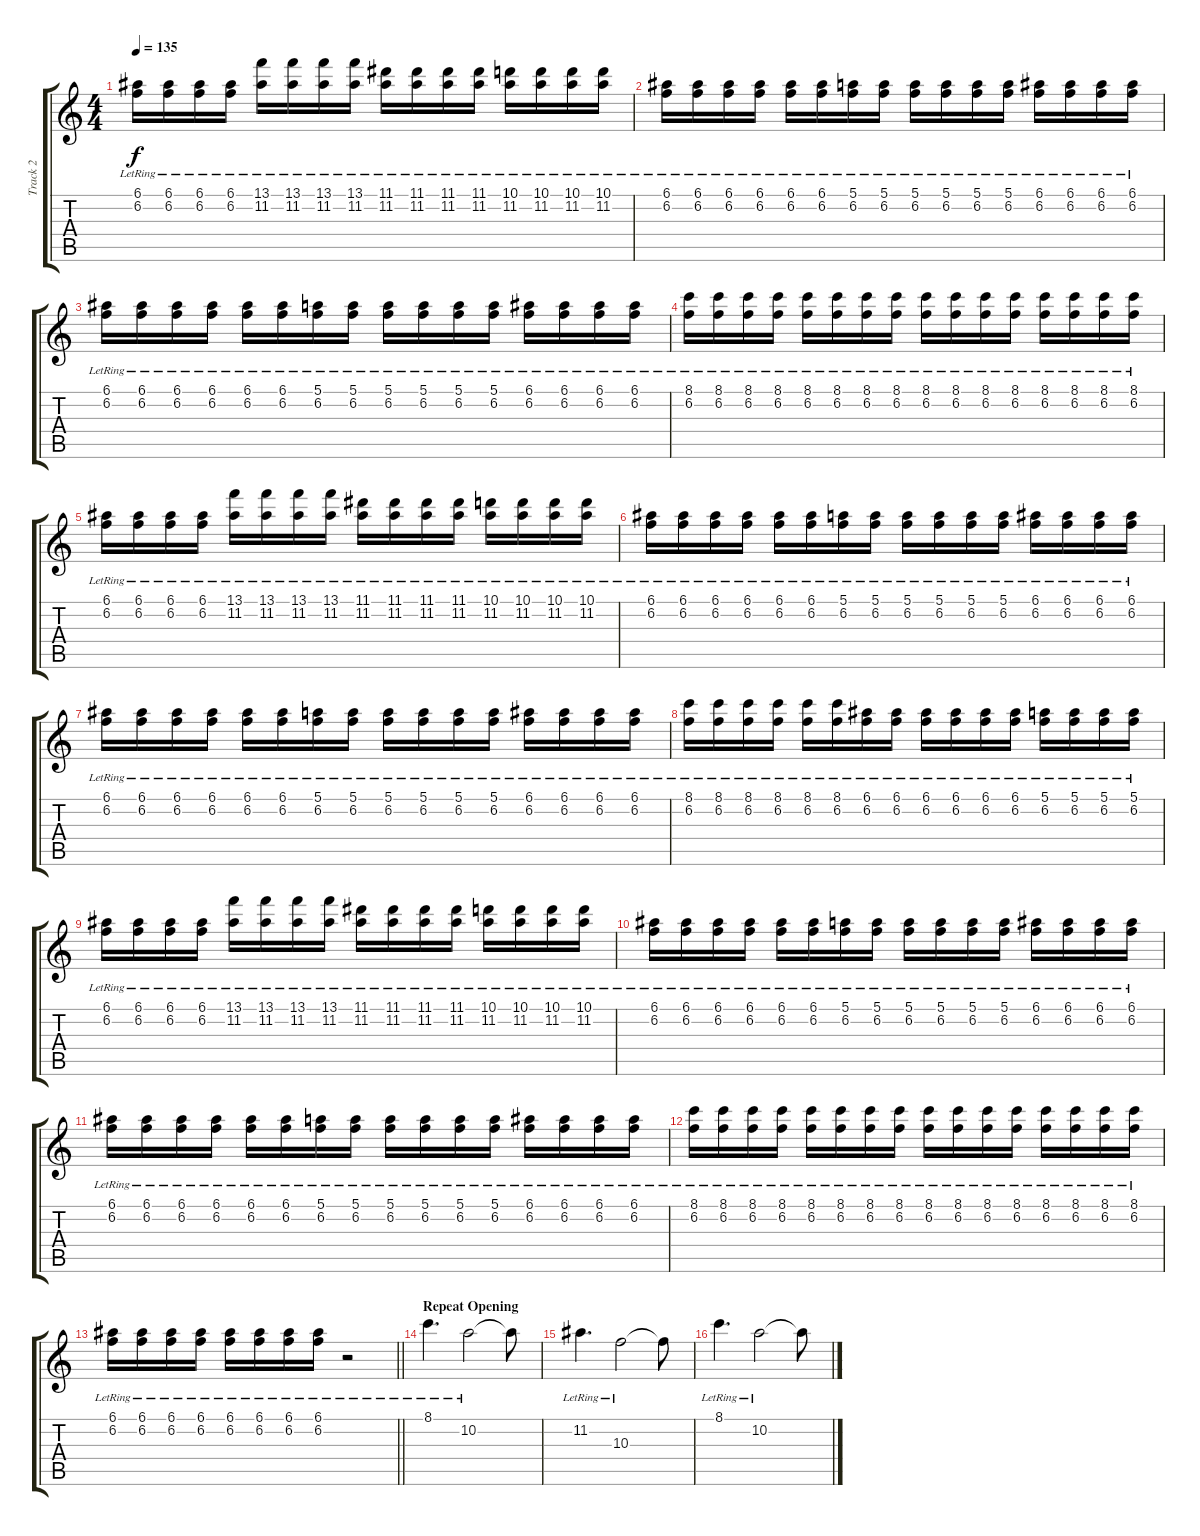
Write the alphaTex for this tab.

\track ("Track 2" "Track 2") {instrument overdrivenguitar}
\staff {score tabs}
\tuning (E4 B3 G3 D3 A2 D2) {hide}
\ts (4 4)
\tempo 135
\clef g2
\ks c
(6.1{lr} 6.2{lr}).16{dy f} (6.1{lr} 6.2{lr}).16 (6.1{lr} 6.2{lr}).16 (6.1{lr} 6.2{lr}).16 (13.1{lr} 11.2{lr}).16 (13.1{lr} 11.2{lr}).16 (13.1{lr} 11.2{lr}).16 (13.1{lr} 11.2{lr}).16 (11.1{lr} 11.2{lr}).16 (11.1{lr} 11.2{lr}).16 (11.1{lr} 11.2{lr}).16 (11.1{lr} 11.2{lr}).16 (10.1{lr} 11.2{lr}).16 (10.1{lr} 11.2{lr}).16 (10.1{lr} 11.2{lr}).16 (10.1{lr} 11.2{lr}).16 |
(6.1{lr} 6.2{lr}).16 (6.1{lr} 6.2{lr}).16 (6.1{lr} 6.2{lr}).16 (6.1{lr} 6.2{lr}).16 (6.1{lr} 6.2{lr}).16 (6.1{lr} 6.2{lr}).16 (5.1{lr} 6.2{lr}).16 (5.1{lr} 6.2{lr}).16 (5.1{lr} 6.2{lr}).16 (5.1{lr} 6.2{lr}).16 (5.1{lr} 6.2{lr}).16 (5.1{lr} 6.2{lr}).16 (6.1{lr} 6.2{lr}).16 (6.1{lr} 6.2{lr}).16 (6.1{lr} 6.2{lr}).16 (6.1{lr} 6.2{lr}).16 |
(6.1{lr} 6.2{lr}).16 (6.1{lr} 6.2{lr}).16 (6.1{lr} 6.2{lr}).16 (6.1{lr} 6.2{lr}).16 (6.1{lr} 6.2{lr}).16 (6.1{lr} 6.2{lr}).16 (5.1{lr} 6.2{lr}).16 (5.1{lr} 6.2{lr}).16 (5.1{lr} 6.2{lr}).16 (5.1{lr} 6.2{lr}).16 (5.1{lr} 6.2{lr}).16 (5.1{lr} 6.2{lr}).16 (6.1{lr} 6.2{lr}).16 (6.1{lr} 6.2{lr}).16 (6.1{lr} 6.2{lr}).16 (6.1{lr} 6.2{lr}).16 |
(8.1{lr} 6.2{lr}).16 (8.1{lr} 6.2{lr}).16 (8.1{lr} 6.2{lr}).16 (8.1{lr} 6.2{lr}).16 (8.1{lr} 6.2{lr}).16 (8.1{lr} 6.2{lr}).16 (8.1{lr} 6.2{lr}).16 (8.1{lr} 6.2{lr}).16 (8.1{lr} 6.2{lr}).16 (8.1{lr} 6.2{lr}).16 (8.1{lr} 6.2{lr}).16 (8.1{lr} 6.2{lr}).16 (8.1{lr} 6.2{lr}).16 (8.1{lr} 6.2{lr}).16 (8.1{lr} 6.2{lr}).16 (8.1{lr} 6.2{lr}).16 |
(6.1{lr} 6.2{lr}).16 (6.1{lr} 6.2{lr}).16 (6.1{lr} 6.2{lr}).16 (6.1{lr} 6.2{lr}).16 (13.1{lr} 11.2{lr}).16 (13.1{lr} 11.2{lr}).16 (13.1{lr} 11.2{lr}).16 (13.1{lr} 11.2{lr}).16 (11.1{lr} 11.2{lr}).16 (11.1{lr} 11.2{lr}).16 (11.1{lr} 11.2{lr}).16 (11.1{lr} 11.2{lr}).16 (10.1{lr} 11.2{lr}).16 (10.1{lr} 11.2{lr}).16 (10.1{lr} 11.2{lr}).16 (10.1{lr} 11.2{lr}).16 |
(6.1{lr} 6.2{lr}).16 (6.1{lr} 6.2{lr}).16 (6.1{lr} 6.2{lr}).16 (6.1{lr} 6.2{lr}).16 (6.1{lr} 6.2{lr}).16 (6.1{lr} 6.2{lr}).16 (5.1{lr} 6.2{lr}).16 (5.1{lr} 6.2{lr}).16 (5.1{lr} 6.2{lr}).16 (5.1{lr} 6.2{lr}).16 (5.1{lr} 6.2{lr}).16 (5.1{lr} 6.2{lr}).16 (6.1{lr} 6.2{lr}).16 (6.1{lr} 6.2{lr}).16 (6.1{lr} 6.2{lr}).16 (6.1{lr} 6.2{lr}).16 |
(6.1{lr} 6.2{lr}).16 (6.1{lr} 6.2{lr}).16 (6.1{lr} 6.2{lr}).16 (6.1{lr} 6.2{lr}).16 (6.1{lr} 6.2{lr}).16 (6.1{lr} 6.2{lr}).16 (5.1{lr} 6.2{lr}).16 (5.1{lr} 6.2{lr}).16 (5.1{lr} 6.2{lr}).16 (5.1{lr} 6.2{lr}).16 (5.1{lr} 6.2{lr}).16 (5.1{lr} 6.2{lr}).16 (6.1{lr} 6.2{lr}).16 (6.1{lr} 6.2{lr}).16 (6.1{lr} 6.2{lr}).16 (6.1{lr} 6.2{lr}).16 |
(8.1{lr} 6.2{lr}).16 (8.1{lr} 6.2{lr}).16 (8.1{lr} 6.2{lr}).16 (8.1{lr} 6.2{lr}).16 (8.1{lr} 6.2{lr}).16 (8.1{lr} 6.2{lr}).16 (6.1{lr} 6.2{lr}).16 (6.1{lr} 6.2{lr}).16 (6.1{lr} 6.2{lr}).16 (6.1{lr} 6.2{lr}).16 (6.1{lr} 6.2{lr}).16 (6.1{lr} 6.2{lr}).16 (5.1{lr} 6.2{lr}).16 (5.1{lr} 6.2{lr}).16 (5.1{lr} 6.2{lr}).16 (5.1{lr} 6.2{lr}).16 |
(6.1{lr} 6.2{lr}).16 (6.1{lr} 6.2{lr}).16 (6.1{lr} 6.2{lr}).16 (6.1{lr} 6.2{lr}).16 (13.1{lr} 11.2{lr}).16 (13.1{lr} 11.2{lr}).16 (13.1{lr} 11.2{lr}).16 (13.1{lr} 11.2{lr}).16 (11.1{lr} 11.2{lr}).16 (11.1{lr} 11.2{lr}).16 (11.1{lr} 11.2{lr}).16 (11.1{lr} 11.2{lr}).16 (10.1{lr} 11.2{lr}).16 (10.1{lr} 11.2{lr}).16 (10.1{lr} 11.2{lr}).16 (10.1{lr} 11.2{lr}).16 |
(6.1{lr} 6.2{lr}).16 (6.1{lr} 6.2{lr}).16 (6.1{lr} 6.2{lr}).16 (6.1{lr} 6.2{lr}).16 (6.1{lr} 6.2{lr}).16 (6.1{lr} 6.2{lr}).16 (5.1{lr} 6.2{lr}).16 (5.1{lr} 6.2{lr}).16 (5.1{lr} 6.2{lr}).16 (5.1{lr} 6.2{lr}).16 (5.1{lr} 6.2{lr}).16 (5.1{lr} 6.2{lr}).16 (6.1{lr} 6.2{lr}).16 (6.1{lr} 6.2{lr}).16 (6.1{lr} 6.2{lr}).16 (6.1{lr} 6.2{lr}).16 |
(6.1{lr} 6.2{lr}).16 (6.1{lr} 6.2{lr}).16 (6.1{lr} 6.2{lr}).16 (6.1{lr} 6.2{lr}).16 (6.1{lr} 6.2{lr}).16 (6.1{lr} 6.2{lr}).16 (5.1{lr} 6.2{lr}).16 (5.1{lr} 6.2{lr}).16 (5.1{lr} 6.2{lr}).16 (5.1{lr} 6.2{lr}).16 (5.1{lr} 6.2{lr}).16 (5.1{lr} 6.2{lr}).16 (6.1{lr} 6.2{lr}).16 (6.1{lr} 6.2{lr}).16 (6.1{lr} 6.2{lr}).16 (6.1{lr} 6.2{lr}).16 |
(8.1{lr} 6.2{lr}).16 (8.1{lr} 6.2{lr}).16 (8.1{lr} 6.2{lr}).16 (8.1{lr} 6.2{lr}).16 (8.1{lr} 6.2{lr}).16 (8.1{lr} 6.2{lr}).16 (8.1{lr} 6.2{lr}).16 (8.1{lr} 6.2{lr}).16 (8.1{lr} 6.2{lr}).16 (8.1{lr} 6.2{lr}).16 (8.1{lr} 6.2{lr}).16 (8.1{lr} 6.2{lr}).16 (8.1{lr} 6.2{lr}).16 (8.1{lr} 6.2{lr}).16 (8.1{lr} 6.2{lr}).16 (8.1{lr} 6.2{lr}).16 |
\barLineRight lightlight
(6.1{lr} 6.2{lr}).16 (6.1{lr} 6.2{lr}).16 (6.1{lr} 6.2{lr}).16 (6.1{lr} 6.2{lr}).16 (6.1{lr} 6.2{lr}).16 (6.1{lr} 6.2{lr}).16 (6.1{lr} 6.2{lr}).16 (6.1{lr} 6.2{lr}).16 r.2 |
\section ("" "Repeat Opening")
8.1{lr}.4{d volume 5} 10.2{lr}.2 10.2{t}.8 |
11.2{lr}.4{d} 10.3{lr}.2 10.3{t}.8 |
8.1{lr}.4{d} 10.2{lr}.2 10.2{t}.8
